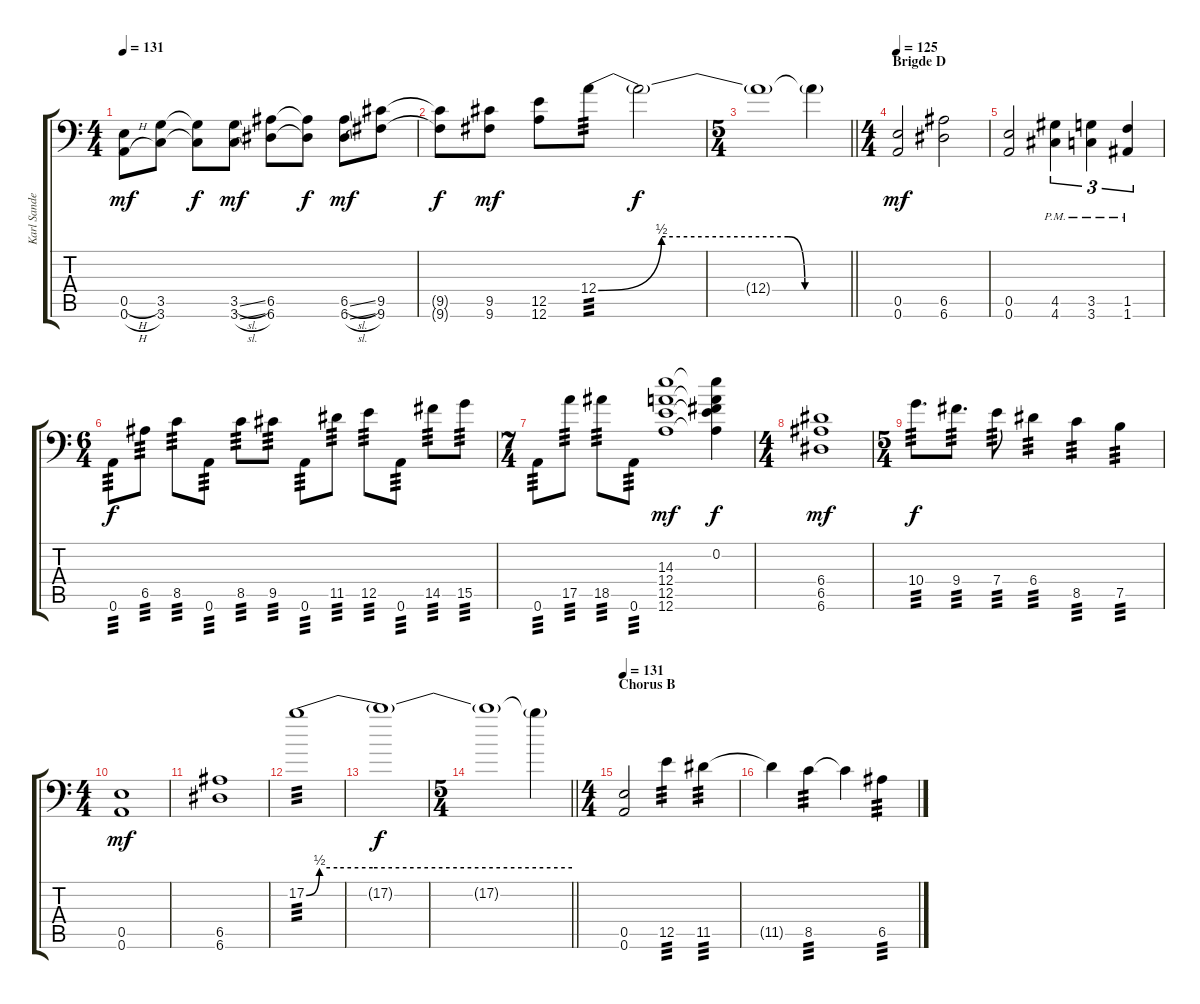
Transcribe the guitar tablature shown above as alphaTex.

\track ("Karl Sanders" "Karl Sande") {instrument overdrivenguitar}
\staff {score tabs}
\tuning (B3 Gb3 D3 A2 E2 A1) {hide}
\ts (4 4)
\tempo 131
\clef f4
\ks c
(0.5{h} 0.6{h}).8{dy mf} (3.5 3.6).8 (3.5{t} 3.6{t}).8{dy f} (3.5{sl} 3.6{sl}).8{dy mf} (6.5 6.6).8 (6.5{t} 6.6{t}).8{dy f} (6.5{sl} 6.6{sl}).8{dy mf} (9.5 9.6).8 |
(9.5{t} 9.6{t}).8{dy f} (9.5 9.6).8{dy mf} (12.5 12.6).8 12.4{be (custom 0 0 15 2 45 2 49 0 60 0)}.8{tp 3} 12.4{t}.2{dy f} |
\ts (5 4)
\barLineRight lightlight
12.4{t}.1 12.4{t}.4 |
\ts (4 4)
\section ("" "Brigde D")
\tempo 125
(0.5 0.6).2{dy mf} (6.5 6.6).2 |
(0.5 0.6).2 (4.5{pm} 4.6{pm}).4{tu (3 2)} (3.5{pm} 3.6{pm}).4{tu (3 2)} (1.5{pm} 1.6{pm}).4{tu (3 2)} |
\ts (6 4)
0.6.8{tp 3 dy f} 6.5.8{tp 3} 8.5.8{tp 3} 0.6.8{tp 3} 8.5.8{tp 3} 9.5.8{tp 3} 0.6.8{tp 3} 11.5.8{tp 3} 12.5.8{tp 3} 0.6.8{tp 3} 14.5.8{tp 3} 15.5.8{tp 3} |
\ts (7 4)
0.6.8{tp 3} 17.5.8{tp 3} 18.5.8{tp 3} 0.6.8{tp 3} (14.3 12.4 12.5 12.6).1{dy mf} (0.2 14.3{t} 12.4{t} 12.5{t} 12.6{t}).4{dy f} |
\ts (4 4)
(6.4 6.5 6.6).1{dy mf} |
\ts (5 4)
10.4.8{d tp 3 dy f} 9.4.8{d tp 3} 7.4.8{tp 3} 6.4.4{tp 3} 8.5.4{tp 3} 7.5.4{tp 3} |
\ts (4 4)
(0.5 0.6).1{dy mf} |
(6.5 6.6).1 |
17.2{be (custom 0 0 3 2 7 2 15 2 60 2)}.1{tp 3} |
17.2{t}.1{dy f} |
\ts (5 4)
\barLineRight lightlight
17.2{t}.1 17.2{t}.4 |
\ts (4 4)
\section ("" "Chorus B")
\tempo 131
(0.5 0.6).2 12.5.4{tp 3} 11.5.4{tp 3} |
11.5{t}.4 8.5.4{tp 3} 8.5{t}.4 6.5.4{tp 3}
